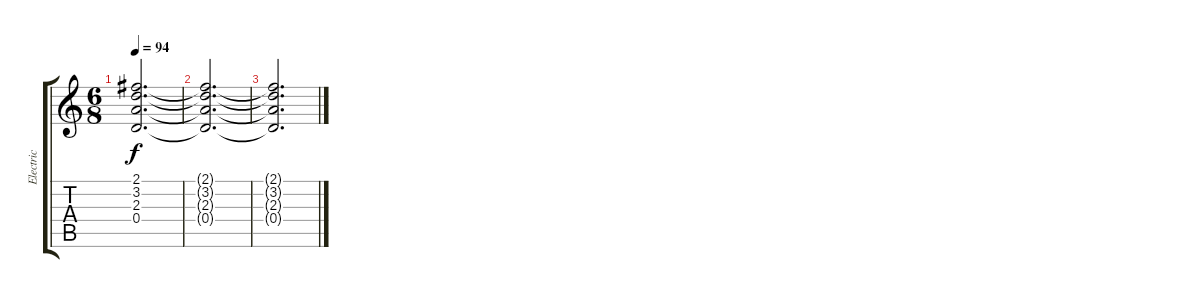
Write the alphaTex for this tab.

\track ("Electric" "Electric") {instrument overdrivenguitar}
\staff {score tabs}
\tuning (E4 B3 G3 D3 A2 E2) {hide}
\ts (6 8)
\tempo 94
\clef g2
\ks c
(2.1{t} 3.2{t} 2.3{t} 0.4{t}).2{d dy f} |
(2.1{t} 3.2{t} 2.3{t} 0.4{t}).2{d} |
(2.1{t} 3.2{t} 2.3{t} 0.4{t}).2{d}
